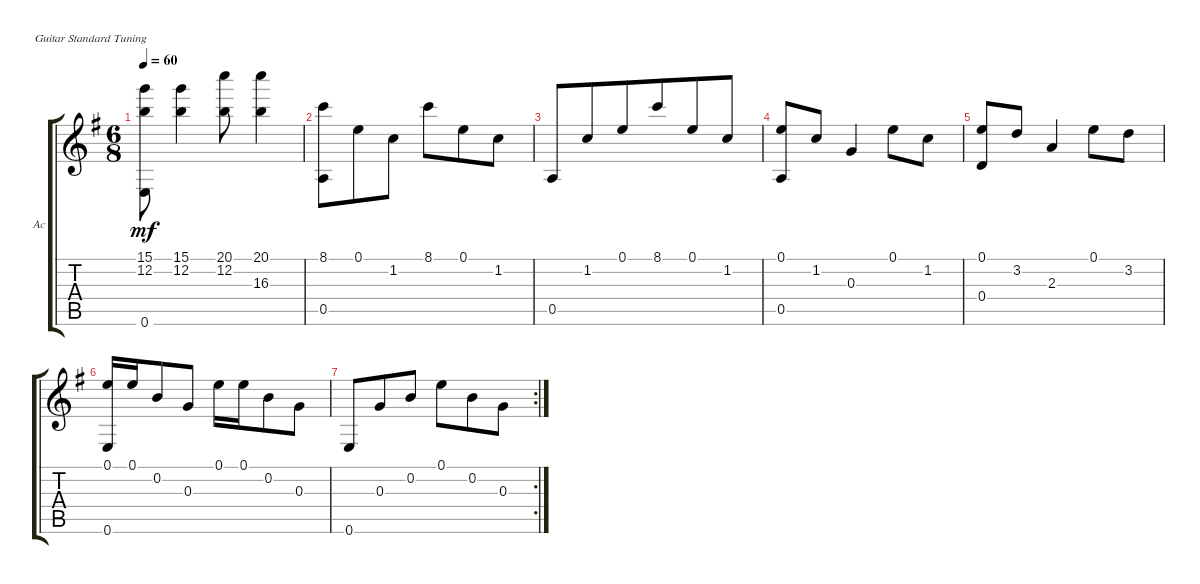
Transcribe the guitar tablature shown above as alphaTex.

\defaultSystemsLayout 4
\bracketExtendMode groupsimilarinstruments
\firstSystemTrackNameOrientation horizontal
\otherSystemsTrackNameOrientation horizontal
\track ("Acoustic" "Ac") {instrument acousticguitarsteel}
\staff {score tabs}
\tuning (E4 B3 G3 D3 A2 E2)
\ts (6 8)
\tempo 60
\clef g2
\ks g
(0.6 12.2 15.1).8{dy mf} (15.1 12.2).4 (12.2 20.1).8 (20.1 16.3).4 |
(8.1 0.5).8 0.1.8 1.2.8 8.1.8 0.1.8 1.2.8 |
0.5.8{beam invert beam merge} 1.2.8{beam merge} 0.1.8{beam merge} 8.1.8{beam merge} 0.1.8{beam merge} 1.2.8 |
(0.5 0.1).8 1.2.8 0.3.4 0.1.8 1.2.8 |
(0.4 0.1).8 3.2.8 2.3.4 0.1.8 3.2.8 |
(0.6 0.1).16 0.1.16 0.2.8 0.3.8 0.1.16 0.1.16 0.2.8 0.3.8 |
\rc 2
0.6.8 0.3.8 0.2.8 0.1.8 0.2.8 0.3.8
